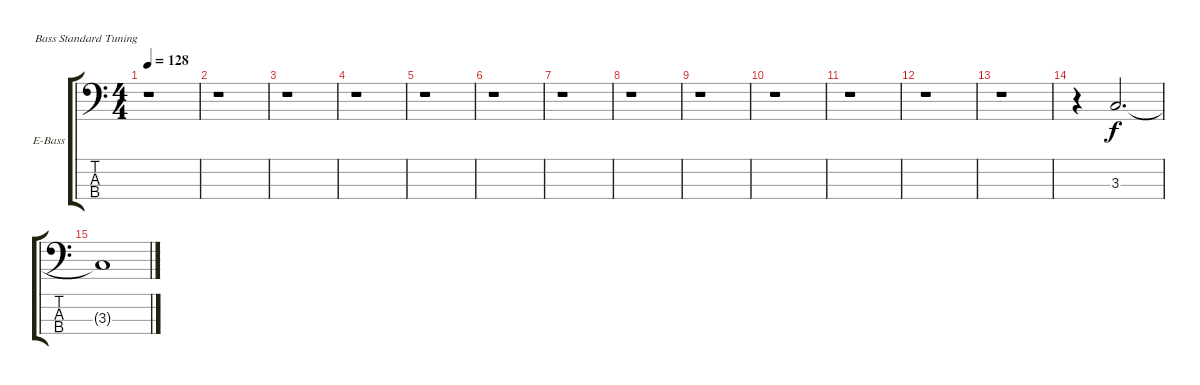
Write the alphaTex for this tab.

\bracketExtendMode groupsimilarinstruments
\firstSystemTrackNameOrientation horizontal
\otherSystemsTrackNameOrientation horizontal
\track ("Bass" "E-Bass") {instrument electricbassfinger}
\staff {score tabs}
\tuning (G2 D2 A1 E1)
\ts (4 4)
\tempo 128
\clef f4
\ks c
r.1{dy f} |
r.1 |
r.1 |
r.1 |
r.1 |
r.1 |
r.1 |
r.1 |
r.1 |
r.1 |
r.1 |
r.1 |
r.1 |
r.4 3.3.2{d} |
3.3{t}.1
